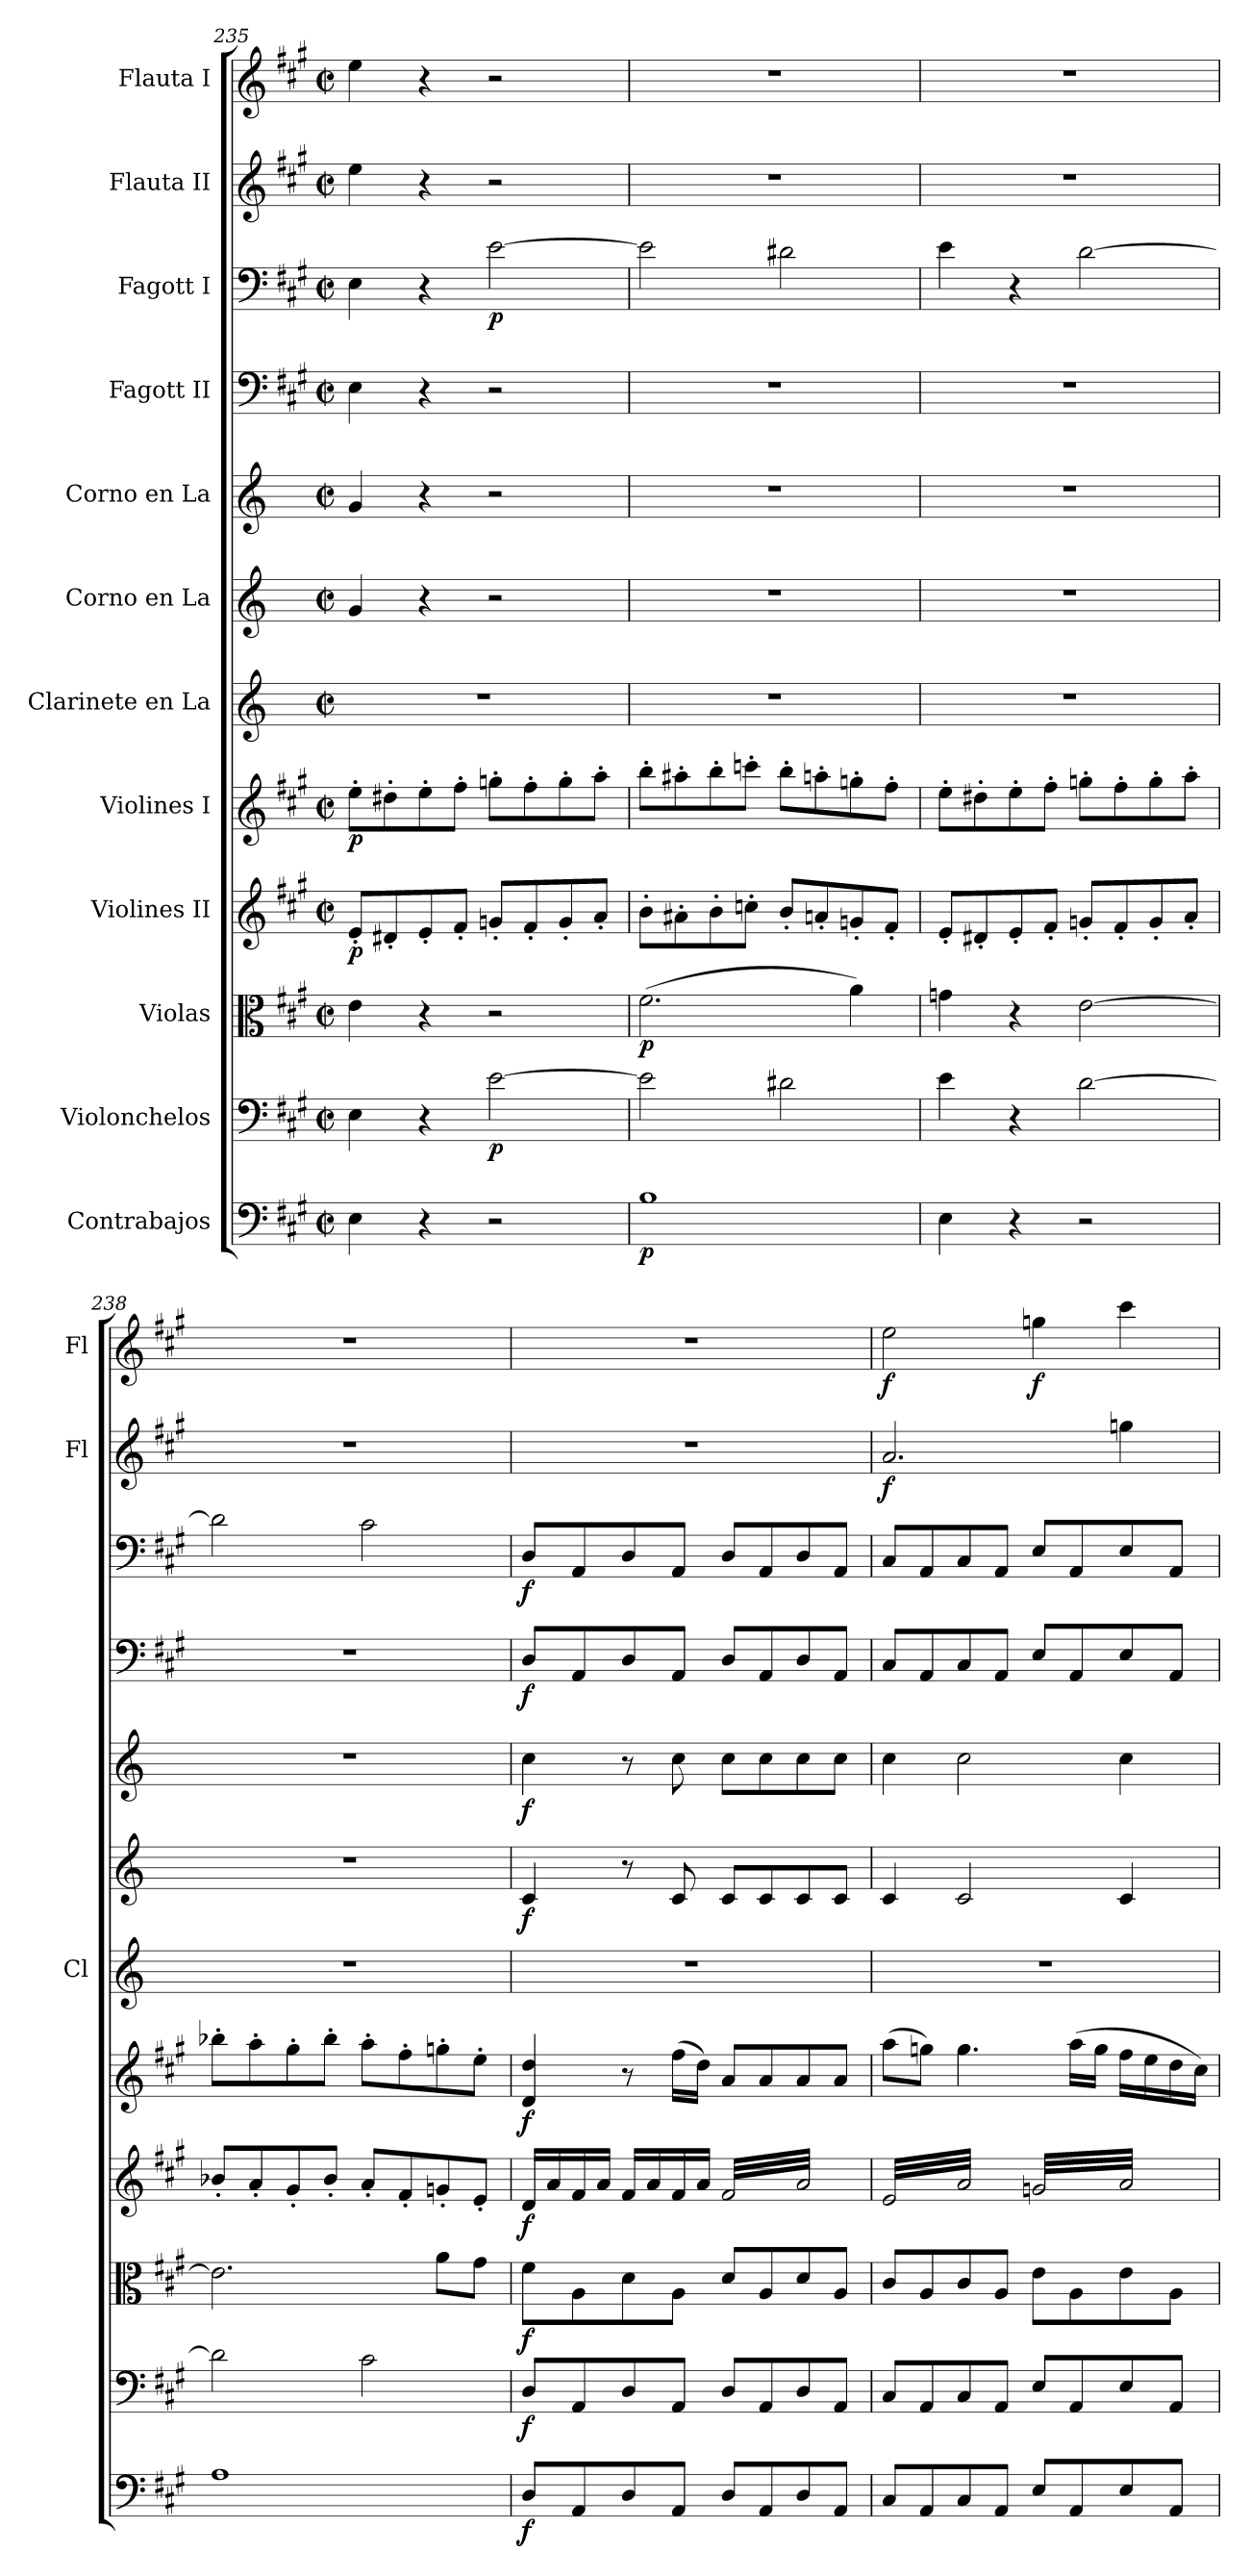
**kern	**dynam	**kern	**dynam	**kern	**dynam	**kern	**dynam	**kern	**dynam	**kern	**kern	**dynam	**kern	**dynam	**kern	**dynam	**kern	**dynam	**kern	**dynam	**kern	**dynam
*part12	*part12	*part11	*part11	*part10	*part10	*part9	*part9	*part8	*part8	*part7	*part6	*part6	*part5	*part5	*part4	*part4	*part3	*part3	*part2	*part2	*part1	*part1
*staff12	*staff12	*staff11	*staff11	*staff10	*staff10	*staff9	*staff9	*staff8	*staff8	*staff7	*staff6	*staff6	*staff5	*staff5	*staff4	*staff4	*staff3	*staff3	*staff2	*staff2	*staff1	*staff1
*I"Contrabajos	*	*I"Violonchelos	*	*I"Violas	*	*I"Violines II	*	*I"Violines I	*	*I"Clarinete en La	*I"Corno en La	*	*I"Corno en La	*	*I"Fagott II	*	*I"Fagott I	*	*I"Flauta II	*	*I"Flauta I	*
*	*	*	*	*	*	*	*	*	*	*I'Cl	*	*	*	*	*	*	*	*	*I'Fl	*	*I'Fl	*
*clefF4	*	*clefF4	*	*clefC3	*	*clefG2	*	*clefG2	*	*clefG2	*clefG2	*	*clefG2	*	*clefF4	*	*clefF4	*	*clefG2	*	*clefG2	*
*ITrd7c12	*	*	*	*	*	*	*	*	*	*ITrd2c3	*ITrd2c3	*	*ITrd2c3	*	*	*	*	*	*	*	*	*
*k[f#c#g#]	*	*k[f#c#g#]	*	*k[f#c#g#]	*	*k[f#c#g#]	*	*k[f#c#g#]	*	*k[f#c#g#]	*k[f#c#g#]	*	*k[f#c#g#]	*	*k[f#c#g#]	*	*k[f#c#g#]	*	*k[f#c#g#]	*	*k[f#c#g#]	*
*M2/2	*	*M2/2	*	*M2/2	*	*M2/2	*	*M2/2	*	*M2/2	*M2/2	*	*M2/2	*	*M2/2	*	*M2/2	*	*M2/2	*	*M2/2	*
*met(c|)	*	*met(c|)	*	*met(c|)	*	*met(c|)	*	*met(c|)	*	*met(c|)	*met(c|)	*	*met(c|)	*	*met(c|)	*	*met(c|)	*	*met(c|)	*	*met(c|)	*
=235	=235	=235	=235	=235	=235	=235	=235	=235	=235	=235	=235	=235	=235	=235	=235	=235	=235	=235	=235	=235	=235	=235
!	!	!	!	!	!	!	!LO:DY:b	!	!LO:DY:b	!	!	!	!	!	!	!	!	!	!	!	!	!
4EE\	.	4E\	.	4e\	.	8e'/L	p	8ee'\L	p	1r	4e/	.	4e/	.	4E\	.	4E\	.	4ee\	.	4ee\	.
.	.	.	.	.	.	8d#X'/	.	8dd#X'\	.	.	.	.	.	.	.	.	.	.	.	.	.	.
4r	.	4r	.	4r	.	8e'/	.	8ee'\	.	.	4r	.	4r	.	4r	.	4r	.	4r	.	4r	.
.	.	.	.	.	.	8f#'/J	.	8ff#'\J	.	.	.	.	.	.	.	.	.	.	.	.	.	.
!	!	!	!LO:DY:b	!	!	!	!	!	!	!	!	!	!	!	!	!	!	!LO:DY:b	!	!	!	!
2r	.	[2e\	p	2r	.	8gn'/L	.	8ggn'\L	.	.	2r	.	2r	.	2r	.	[2e\	p	2r	.	2r	.
.	.	.	.	.	.	8f#'/	.	8ff#'\	.	.	.	.	.	.	.	.	.	.	.	.	.	.
.	.	.	.	.	.	8g'/	.	8gg'\	.	.	.	.	.	.	.	.	.	.	.	.	.	.
.	.	.	.	.	.	8a'/J	.	8aa'\J	.	.	.	.	.	.	.	.	.	.	.	.	.	.
=236	=236	=236	=236	=236	=236	=236	=236	=236	=236	=236	=236	=236	=236	=236	=236	=236	=236	=236	=236	=236	=236	=236
!	!LO:DY:b	!	!	!	!LO:DY:b	!	!	!	!	!	!	!	!	!	!	!	!	!	!	!	!	!
1BB	p	2e\]	.	(>2.f#\	p	8b'\L	.	8bb'\L	.	1r	1r	.	1r	.	1r	.	2e\]	.	1r	.	1r	.
.	.	.	.	.	.	8a#X'\	.	8aa#X'\	.	.	.	.	.	.	.	.	.	.	.	.	.	.
.	.	.	.	.	.	8b'\	.	8bb'\	.	.	.	.	.	.	.	.	.	.	.	.	.	.
.	.	.	.	.	.	8ccn'\J	.	8cccn'\J	.	.	.	.	.	.	.	.	.	.	.	.	.	.
.	.	2d#X\	.	.	.	8b'/L	.	8bb'\L	.	.	.	.	.	.	.	.	2d#X\	.	.	.	.	.
.	.	.	.	.	.	8an'/	.	8aan'\	.	.	.	.	.	.	.	.	.	.	.	.	.	.
.	.	.	.	4a\)	.	8gn'/	.	8ggn'\	.	.	.	.	.	.	.	.	.	.	.	.	.	.
.	.	.	.	.	.	8f#'/J	.	8ff#'\J	.	.	.	.	.	.	.	.	.	.	.	.	.	.
!!LO:PB:g=z
=237	=237	=237	=237	=237	=237	=237	=237	=237	=237	=237	=237	=237	=237	=237	=237	=237	=237	=237	=237	=237	=237	=237
4EE\	.	4e\	.	4gn\	.	8e'/L	.	8ee'\L	.	1r	1r	.	1r	.	1r	.	4e\	.	1r	.	1r	.
.	.	.	.	.	.	8d#X'/	.	8dd#X'\	.	.	.	.	.	.	.	.	.	.	.	.	.	.
4r	.	4r	.	4r	.	8e'/	.	8ee'\	.	.	.	.	.	.	.	.	4r	.	.	.	.	.
.	.	.	.	.	.	8f#'/J	.	8ff#'\J	.	.	.	.	.	.	.	.	.	.	.	.	.	.
2r	.	[2d\	.	[2e\	.	8gn'/L	.	8ggn'\L	.	.	.	.	.	.	.	.	[2d\	.	.	.	.	.
.	.	.	.	.	.	8f#'/	.	8ff#'\	.	.	.	.	.	.	.	.	.	.	.	.	.	.
.	.	.	.	.	.	8g'/	.	8gg'\	.	.	.	.	.	.	.	.	.	.	.	.	.	.
.	.	.	.	.	.	8a'/J	.	8aa'\J	.	.	.	.	.	.	.	.	.	.	.	.	.	.
=238	=238	=238	=238	=238	=238	=238	=238	=238	=238	=238	=238	=238	=238	=238	=238	=238	=238	=238	=238	=238	=238	=238
1AA	.	2d\]	.	2.e\]	.	8b-X'/L	.	8bb-X'\L	.	1r	1r	.	1r	.	1r	.	2d\]	.	1r	.	1r	.
.	.	.	.	.	.	8a'/	.	8aa'\	.	.	.	.	.	.	.	.	.	.	.	.	.	.
.	.	.	.	.	.	8g#'/	.	8gg#'\	.	.	.	.	.	.	.	.	.	.	.	.	.	.
.	.	.	.	.	.	8b-'/J	.	8bb-'\J	.	.	.	.	.	.	.	.	.	.	.	.	.	.
.	.	2c#\	.	.	.	8a'/L	.	8aa'\L	.	.	.	.	.	.	.	.	2c#\	.	.	.	.	.
.	.	.	.	.	.	8f#'/	.	8ff#'\	.	.	.	.	.	.	.	.	.	.	.	.	.	.
.	.	.	.	8a\L	.	8gn'/	.	8ggn'\	.	.	.	.	.	.	.	.	.	.	.	.	.	.
.	.	.	.	8g#\J	.	8e'/J	.	8ee'\J	.	.	.	.	.	.	.	.	.	.	.	.	.	.
=239	=239	=239	=239	=239	=239	=239	=239	=239	=239	=239	=239	=239	=239	=239	=239	=239	=239	=239	=239	=239	=239	=239
!	!LO:DY:b	!	!LO:DY:b	!	!LO:DY:b	!	!LO:DY:b	!	!LO:DY:b	!	!	!LO:DY:b	!	!LO:DY:b	!	!LO:DY:b	!	!LO:DY:b	!	!	!	!
8DD/L	f	8D/L	f	8f#\L	f	16d/LL	f	4d/ 4dd/	f	1r	4A/	f	4a\	f	8D/L	f	8D/L	f	1r	.	1r	.
.	.	.	.	.	.	16a/	.	.	.	.	.	.	.	.	.	.	.	.	.	.	.	.
8AAA/	.	8AA/	.	8A\	.	16f#/	.	.	.	.	.	.	.	.	8AA/	.	8AA/	.	.	.	.	.
.	.	.	.	.	.	16a/JJ	.	.	.	.	.	.	.	.	.	.	.	.	.	.	.	.
8DD/	.	8D/	.	8d\	.	16f#/LL	.	8r	.	.	8r	.	8r	.	8D/	.	8D/	.	.	.	.	.
.	.	.	.	.	.	16a/	.	.	.	.	.	.	.	.	.	.	.	.	.	.	.	.
8AAA/J	.	8AA/J	.	8A\J	.	16f#/	.	(>16ff#\LL	.	.	8A/	.	8a\	.	8AA/J	.	8AA/J	.	.	.	.	.
.	.	.	.	.	.	16a/JJ	.	16dd\JJ)	.	.	.	.	.	.	.	.	.	.	.	.	.	.
*	*	*	*	*	*	*tremolo	*	*	*	*	*	*	*	*	*	*	*	*	*	*	*	*
8DD/L	.	8D/L	.	8d/L	.	32f#/LLL	.	8a/L	.	.	8A/L	.	8a\L	.	8D/L	.	8D/L	.	.	.	.	.
.	.	.	.	.	.	32a/	.	.	.	.	.	.	.	.	.	.	.	.	.	.	.	.
.	.	.	.	.	.	32f#/	.	.	.	.	.	.	.	.	.	.	.	.	.	.	.	.
.	.	.	.	.	.	32a/	.	.	.	.	.	.	.	.	.	.	.	.	.	.	.	.
8AAA/	.	8AA/	.	8A/	.	32f#/	.	8a/	.	.	8A/	.	8a\	.	8AA/	.	8AA/	.	.	.	.	.
.	.	.	.	.	.	32a/	.	.	.	.	.	.	.	.	.	.	.	.	.	.	.	.
.	.	.	.	.	.	32f#/	.	.	.	.	.	.	.	.	.	.	.	.	.	.	.	.
.	.	.	.	.	.	32a/	.	.	.	.	.	.	.	.	.	.	.	.	.	.	.	.
8DD/	.	8D/	.	8d/	.	32f#/	.	8a/	.	.	8A/	.	8a\	.	8D/	.	8D/	.	.	.	.	.
.	.	.	.	.	.	32a/	.	.	.	.	.	.	.	.	.	.	.	.	.	.	.	.
.	.	.	.	.	.	32f#/	.	.	.	.	.	.	.	.	.	.	.	.	.	.	.	.
.	.	.	.	.	.	32a/	.	.	.	.	.	.	.	.	.	.	.	.	.	.	.	.
8AAA/J	.	8AA/J	.	8A/J	.	32f#/	.	8a/J	.	.	8A/J	.	8a\J	.	8AA/J	.	8AA/J	.	.	.	.	.
.	.	.	.	.	.	32a/	.	.	.	.	.	.	.	.	.	.	.	.	.	.	.	.
.	.	.	.	.	.	32f#/	.	.	.	.	.	.	.	.	.	.	.	.	.	.	.	.
.	.	.	.	.	.	32a/JJJ	.	.	.	.	.	.	.	.	.	.	.	.	.	.	.	.
=240	=240	=240	=240	=240	=240	=240	=240	=240	=240	=240	=240	=240	=240	=240	=240	=240	=240	=240	=240	=240	=240	=240
!	!	!	!	!	!	!	!	!	!	!	!	!	!	!	!	!	!	!	!	!LO:DY:b	!	!LO:DY:b
8CC#/L	.	8C#/L	.	8c#/L	.	32e/LLL	.	(>8aa\L	.	1r	4A/	.	4a\	.	8C#/L	.	8C#/L	.	2.a/	f	2ee\	f
.	.	.	.	.	.	32a/	.	.	.	.	.	.	.	.	.	.	.	.	.	.	.	.
.	.	.	.	.	.	32e/	.	.	.	.	.	.	.	.	.	.	.	.	.	.	.	.
.	.	.	.	.	.	32a/	.	.	.	.	.	.	.	.	.	.	.	.	.	.	.	.
8AAA/	.	8AA/	.	8A/	.	32e/	.	8ggn\J)	.	.	.	.	.	.	8AA/	.	8AA/	.	.	.	.	.
.	.	.	.	.	.	32a/	.	.	.	.	.	.	.	.	.	.	.	.	.	.	.	.
.	.	.	.	.	.	32e/	.	.	.	.	.	.	.	.	.	.	.	.	.	.	.	.
.	.	.	.	.	.	32a/	.	.	.	.	.	.	.	.	.	.	.	.	.	.	.	.
8CC#/	.	8C#/	.	8c#/	.	32e/	.	4.gg\	.	.	2A/	.	2a\	.	8C#/	.	8C#/	.	.	.	.	.
.	.	.	.	.	.	32a/	.	.	.	.	.	.	.	.	.	.	.	.	.	.	.	.
.	.	.	.	.	.	32e/	.	.	.	.	.	.	.	.	.	.	.	.	.	.	.	.
.	.	.	.	.	.	32a/	.	.	.	.	.	.	.	.	.	.	.	.	.	.	.	.
8AAA/J	.	8AA/J	.	8A/J	.	32e/	.	.	.	.	.	.	.	.	8AA/J	.	8AA/J	.	.	.	.	.
.	.	.	.	.	.	32a/	.	.	.	.	.	.	.	.	.	.	.	.	.	.	.	.
.	.	.	.	.	.	32e/	.	.	.	.	.	.	.	.	.	.	.	.	.	.	.	.
.	.	.	.	.	.	32a/JJJ	.	.	.	.	.	.	.	.	.	.	.	.	.	.	.	.
!	!	!	!	!	!	!	!	!	!	!	!	!	!	!	!	!	!	!	!	!	!	!LO:DY:b
8EE/L	.	8E/L	.	8e\L	.	32gn/LLL	.	.	.	.	.	.	.	.	8E/L	.	8E/L	.	.	.	4ggn\	f
.	.	.	.	.	.	32a/	.	.	.	.	.	.	.	.	.	.	.	.	.	.	.	.
.	.	.	.	.	.	32gn/	.	.	.	.	.	.	.	.	.	.	.	.	.	.	.	.
.	.	.	.	.	.	32a/	.	.	.	.	.	.	.	.	.	.	.	.	.	.	.	.
8AAA/	.	8AA/	.	8A\	.	32gn/	.	(>16aa\LL	.	.	.	.	.	.	8AA/	.	8AA/	.	.	.	.	.
.	.	.	.	.	.	32a/	.	.	.	.	.	.	.	.	.	.	.	.	.	.	.	.
.	.	.	.	.	.	32gn/	.	16gg\JJ	.	.	.	.	.	.	.	.	.	.	.	.	.	.
.	.	.	.	.	.	32a/	.	.	.	.	.	.	.	.	.	.	.	.	.	.	.	.
8EE/	.	8E/	.	8e\	.	32gn/	.	16ff#\LL	.	.	4A/	.	4a\	.	8E/	.	8E/	.	4ggn\	.	4ccc#\	.
.	.	.	.	.	.	32a/	.	.	.	.	.	.	.	.	.	.	.	.	.	.	.	.
.	.	.	.	.	.	32gn/	.	16ee\	.	.	.	.	.	.	.	.	.	.	.	.	.	.
.	.	.	.	.	.	32a/	.	.	.	.	.	.	.	.	.	.	.	.	.	.	.	.
8AAA/J	.	8AA/J	.	8A\J	.	32gn/	.	16dd\	.	.	.	.	.	.	8AA/J	.	8AA/J	.	.	.	.	.
.	.	.	.	.	.	32a/	.	.	.	.	.	.	.	.	.	.	.	.	.	.	.	.
.	.	.	.	.	.	32gn/	.	16cc#\JJ)	.	.	.	.	.	.	.	.	.	.	.	.	.	.
.	.	.	.	.	.	32a/JJJ	.	.	.	.	.	.	.	.	.	.	.	.	.	.	.	.
*	*	*	*	*	*	*Xtremolo	*	*	*	*	*	*	*	*	*	*	*	*	*	*	*	*
.	.	.	.	.	.	.	.	.	.	.	.	.	.	.	.	.	.	.	.	.	.	.
.	.	.	.	.	.	.	.	.	.	.	.	.	.	.	.	.	.	.	.	.	.	.
.	.	.	.	.	.	.	.	.	.	.	.	.	.	.	.	.	.	.	.	.	.	.
.	.	.	.	.	.	.	.	.	.	.	.	.	.	.	.	.	.	.	.	.	.	.
.	.	.	.	.	.	.	.	.	.	.	.	.	.	.	.	.	.	.	.	.	.	.
.	.	.	.	.	.	.	.	.	.	.	.	.	.	.	.	.	.	.	.	.	.	.
.	.	.	.	.	.	.	.	.	.	.	.	.	.	.	.	.	.	.	.	.	.	.
.	.	.	.	.	.	.	.	.	.	.	.	.	.	.	.	.	.	.	.	.	.	.
=	=	=	=	=	=	=	=	=	=	=	=	=	=	=	=	=	=	=	=	=	=	=
*-	*-	*-	*-	*-	*-	*-	*-	*-	*-	*-	*-	*-	*-	*-	*-	*-	*-	*-	*-	*-	*-	*-
